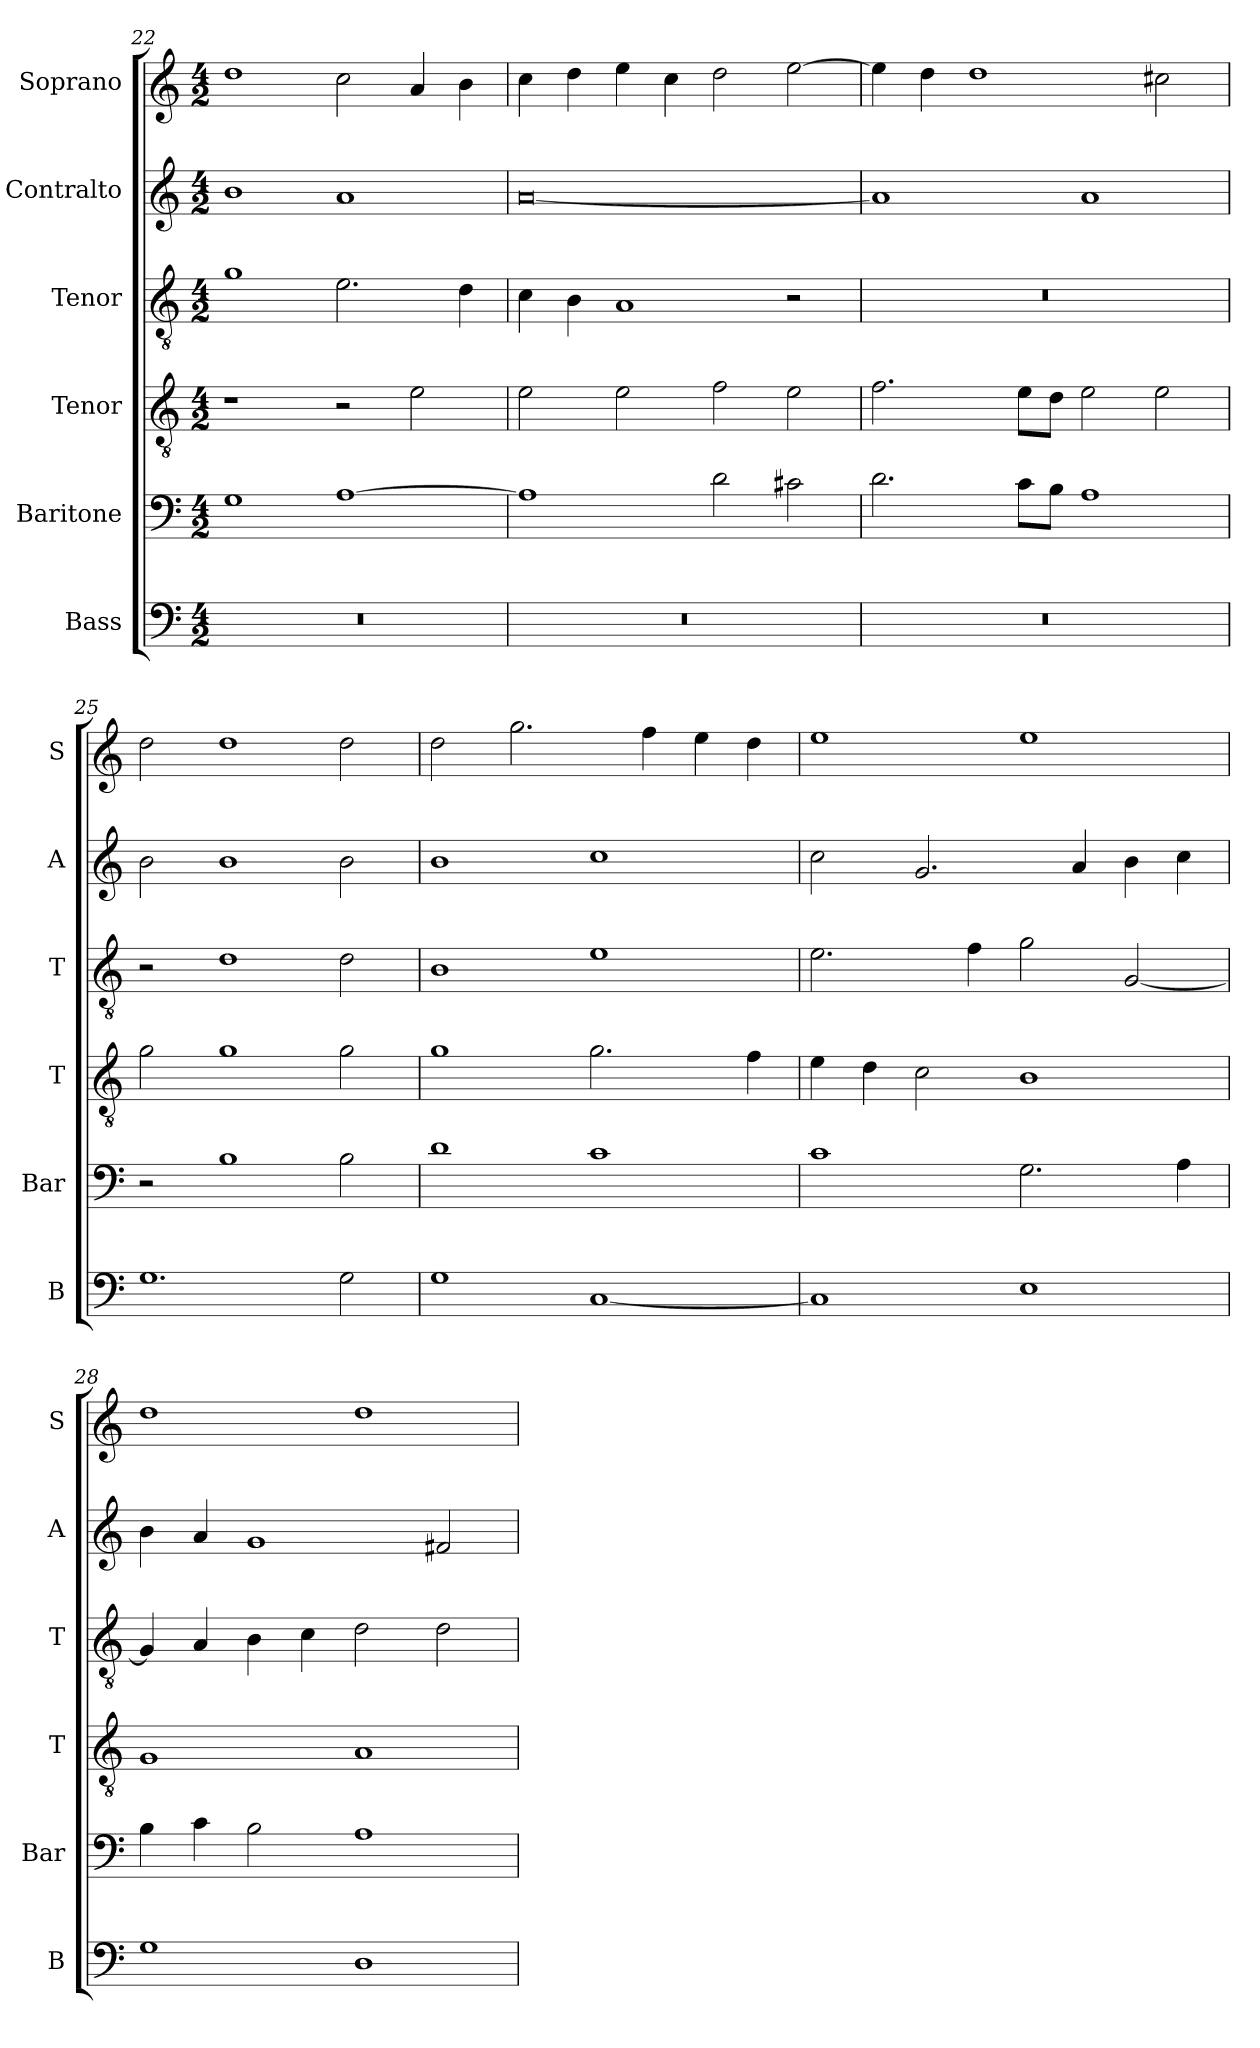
**kern	**kern	**kern	**kern	**kern	**kern
*part6	*part5	*part4	*part3	*part2	*part1
*staff6	*staff5	*staff4	*staff3	*staff2	*staff1
*I"Bass	*I"Baritone	*I"Tenor	*I"Tenor	*I"Contralto	*I"Soprano
*I'B	*I'Bar	*I'T	*I'T	*I'A	*I'S
*clefF4	*clefF4	*clefGv2	*clefGv2	*clefG2	*clefG2
*k[]	*k[]	*k[]	*k[]	*k[]	*k[]
*G:mix	*G:mix	*G:mix	*G:mix	*G:mix	*G:mix
*M4/2	*M4/2	*M4/2	*M4/2	*M4/2	*M4/2
=22	=22	=22	=22	=22	=22
0r	1G	1r	1g	1b	1dd
.	[1A	2r	2.e	1a	2cc
.	.	2e	.	.	4a
.	.	.	4d	.	4b
=23	=23	=23	=23	=23	=23
0r	1A]	2e	4c	[0a	4cc
.	.	.	4B	.	4dd
.	.	2e	1A	.	4ee
.	.	.	.	.	4cc
.	2d	2f	.	.	2dd
.	2c#X	2e	2r	.	[2ee
=24	=24	=24	=24	=24	=24
0r	2.d	2.f	0r	1a]	4ee]
.	.	.	.	.	4dd
.	.	.	.	.	1dd
.	8c\L	8e\L	.	.	.
.	8B\J	8d\J	.	.	.
.	1A	2e	.	1a	.
.	.	2e	.	.	2cc#X
=25	=25	=25	=25	=25	=25
1.G	2r	2g	2r	2b	2dd
.	1B	1g	1d	1b	1dd
2G	2B	2g	2d	2b	2dd
=26	=26	=26	=26	=26	=26
1G	1d	1g	1B	1b	2dd
.	.	.	.	.	2.gg
[1C	1c	2.g	1e	1cc	.
.	.	.	.	.	4ff
.	.	.	.	.	4ee
.	.	4f	.	.	4dd
=27	=27	=27	=27	=27	=27
1C]	1c	4e	2.e	2cc	1ee
.	.	4d	.	.	.
.	.	2c	.	2.g	.
.	.	.	4f	.	.
1E	2.G	1B	2g	.	1ee
.	.	.	.	4a	.
.	.	.	[2G	4b	.
.	4A	.	.	4cc	.
=28	=28	=28	=28	=28	=28
1G	4B	1G	4G]	4b	1dd
.	4c	.	4A	4a	.
.	2B	.	4B	1g	.
.	.	.	4c	.	.
1D	1A	1A	2d	.	1dd
.	.	.	2d	2f#X	.
=	=	=	=	=	=
*-	*-	*-	*-	*-	*-
